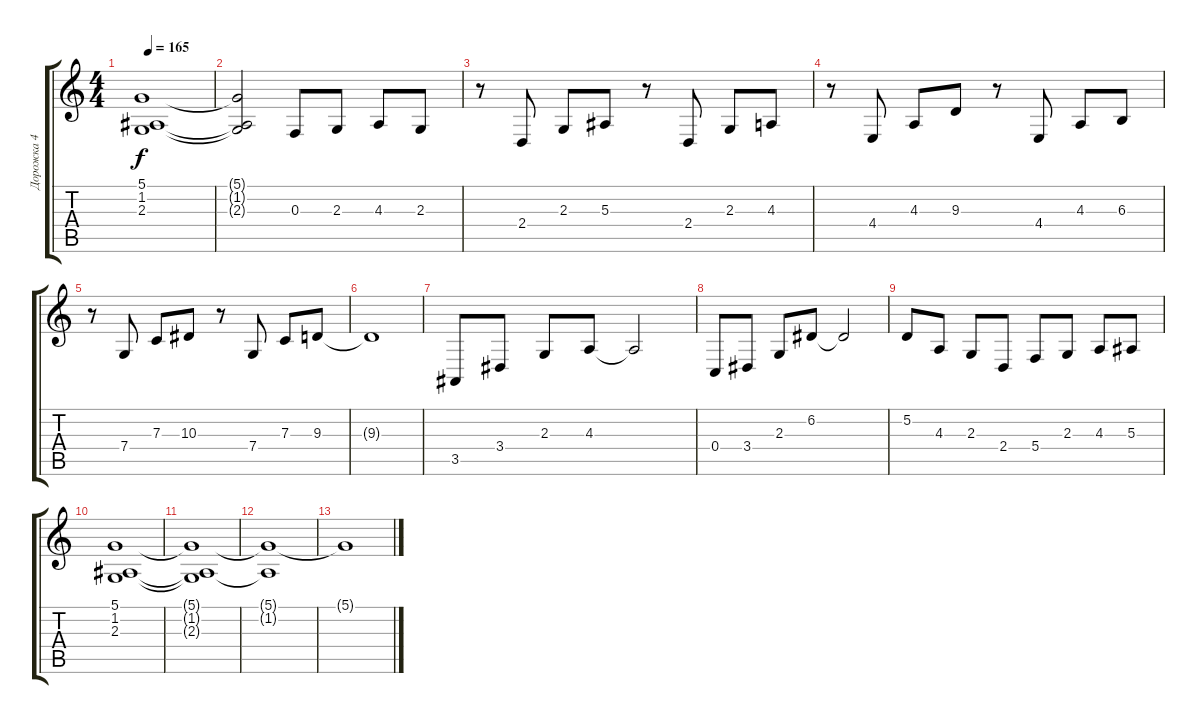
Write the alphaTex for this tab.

\track ("Дорожка 4" "Дорожка 4") {instrument acousticgrandpiano}
\staff {score tabs}
\tuning (D4 A3 F3 C3 G2 D2) {hide}
\ts (4 4)
\tempo 165
\clef g2
\ks c
(5.1 1.2 2.3).1{dy f} |
(5.1{t} 1.2{t} 2.3{t}).2 0.3.8 2.3.8 4.3.8 2.3.8 |
r.8 2.4.8 2.3.8 5.3.8 r.8 2.4.8 2.3.8 4.3.8 |
r.8 4.4.8 4.3.8 9.3.8 r.8 4.4.8 4.3.8 6.3.8 |
r.8 7.4.8 7.3.8 10.3.8 r.8 7.4.8 7.3.8 9.3.8 |
9.3{t}.1 |
3.5.8 3.4.8 2.3.8 4.3.8 4.3{t}.2 |
0.4.8 3.4.8 2.3.8 6.2.8 6.2{t}.2 |
5.2.8 4.3.8 2.3.8 2.4.8 5.4.8 2.3.8 4.3.8 5.3.8 |
(5.1 1.2 2.3).1 |
(5.1{t} 1.2{t} 2.3{t}).1 |
(5.1{t} 1.2{t}).1 |
5.1{t}.1
